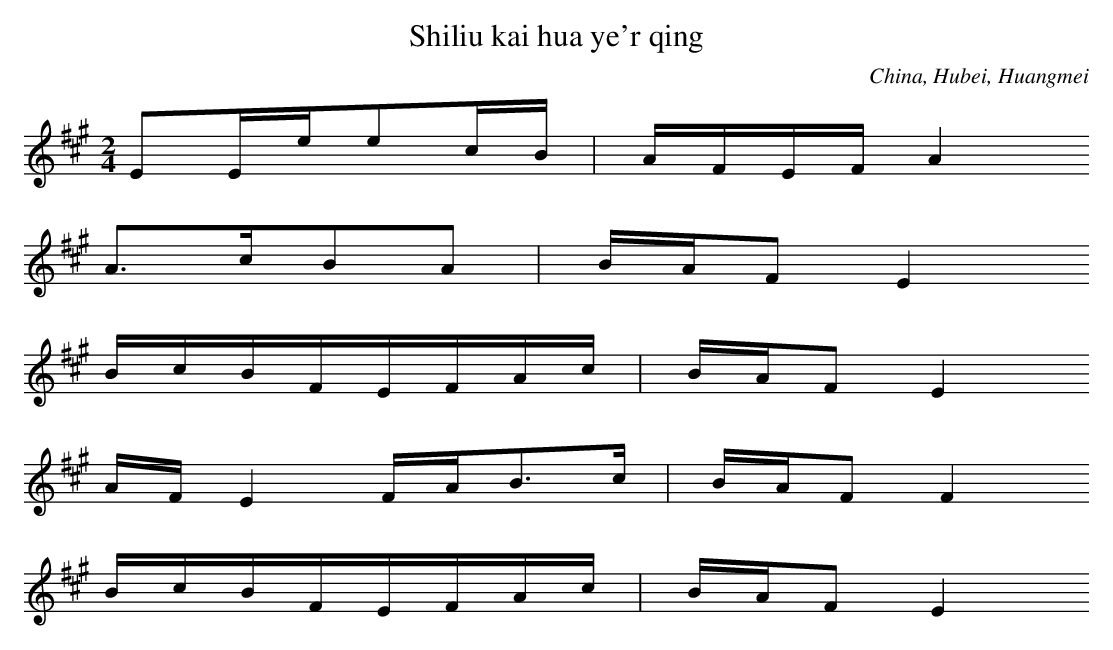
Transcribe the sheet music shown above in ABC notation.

X:1
T: Shiliu kai hua ye'r qing
O: China, Hubei, Huangmei
M: 2/4
L: 1/16
K: A
E2Eee2cB | AFEFA4
A3cB2A2 | BAF2E4
BcBFEFAc | BAF2E4
AFE4FAB3c | BAF2F4
BcBFEFAc | BAF2E4
